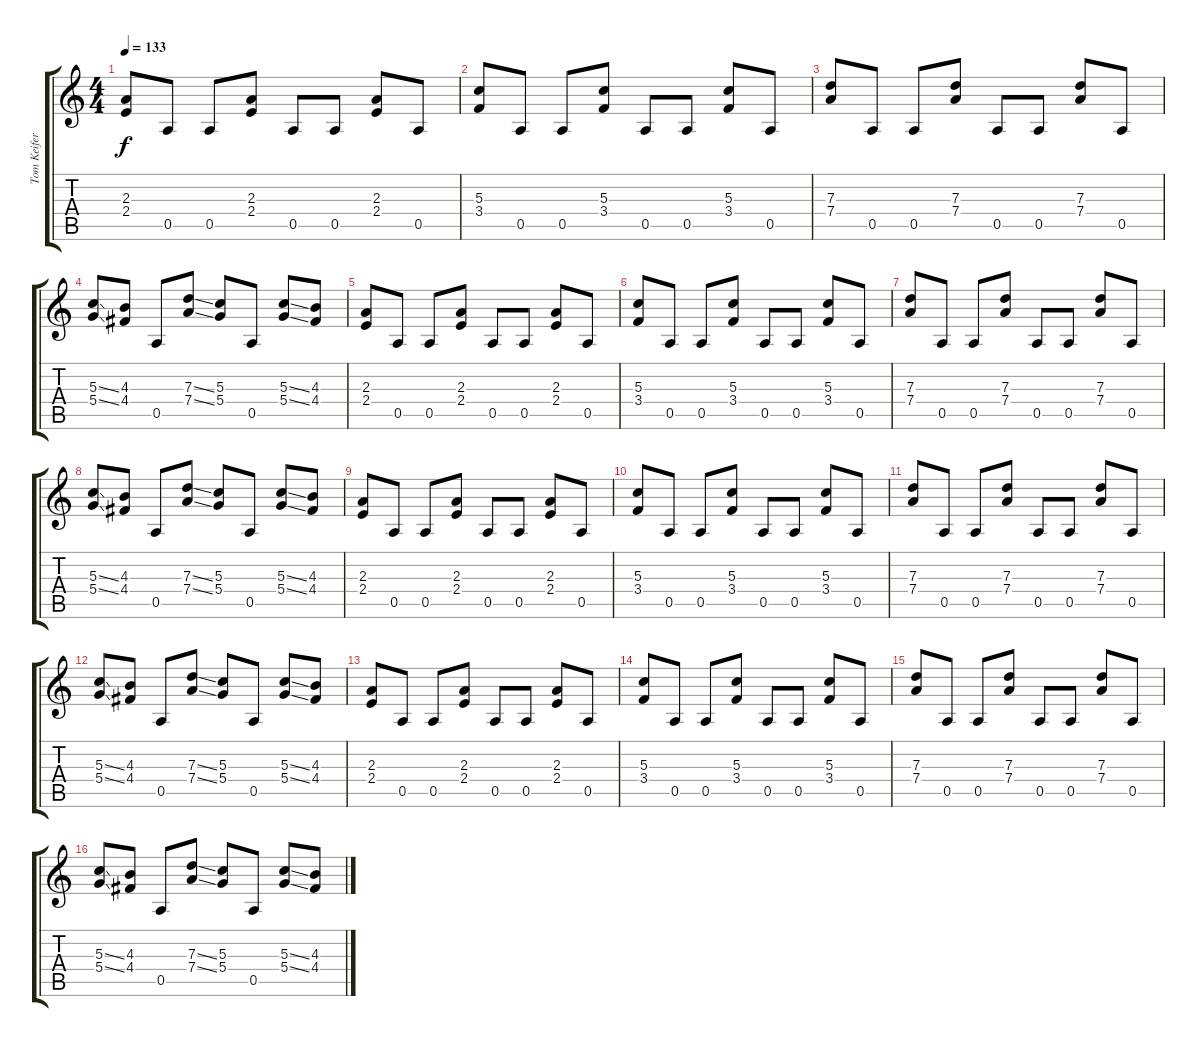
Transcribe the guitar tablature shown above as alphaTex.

\track ("Tom Keifer" "Tom Keifer") {instrument distortionguitar}
\staff {score tabs}
\tuning (E4 B3 G3 D3 A2 E2) {hide}
\ts (4 4)
\tempo 133
\clef g2
\ks c
(2.3 2.4).8{dy f instrument distortionguitar} 0.5.8 0.5.8 (2.3 2.4).8 0.5.8 0.5.8 (2.3 2.4).8 0.5.8 |
(5.3 3.4).8 0.5.8 0.5.8 (5.3 3.4).8 0.5.8 0.5.8 (5.3 3.4).8 0.5.8 |
(7.3 7.4).8 0.5.8 0.5.8 (7.3 7.4).8 0.5.8 0.5.8 (7.3 7.4).8 0.5.8 |
(5.3{ss} 5.4{ss}).8 (4.3 4.4).8 0.5.8 (7.3{ss} 7.4{ss}).8 (5.3 5.4).8 0.5.8 (5.3{ss} 5.4{ss}).8 (4.3 4.4).8 |
(2.3 2.4).8 0.5.8 0.5.8 (2.3 2.4).8 0.5.8 0.5.8 (2.3 2.4).8 0.5.8 |
(5.3 3.4).8 0.5.8 0.5.8 (5.3 3.4).8 0.5.8 0.5.8 (5.3 3.4).8 0.5.8 |
(7.3 7.4).8 0.5.8 0.5.8 (7.3 7.4).8 0.5.8 0.5.8 (7.3 7.4).8 0.5.8 |
(5.3{ss} 5.4{ss}).8 (4.3 4.4).8 0.5.8 (7.3{ss} 7.4{ss}).8 (5.3 5.4).8 0.5.8 (5.3{ss} 5.4{ss}).8 (4.3 4.4).8 |
(2.3 2.4).8 0.5.8 0.5.8 (2.3 2.4).8 0.5.8 0.5.8 (2.3 2.4).8 0.5.8 |
(5.3 3.4).8 0.5.8 0.5.8 (5.3 3.4).8 0.5.8 0.5.8 (5.3 3.4).8 0.5.8 |
(7.3 7.4).8 0.5.8 0.5.8 (7.3 7.4).8 0.5.8 0.5.8 (7.3 7.4).8 0.5.8 |
(5.3{ss} 5.4{ss}).8 (4.3 4.4).8 0.5.8 (7.3{ss} 7.4{ss}).8 (5.3 5.4).8 0.5.8 (5.3{ss} 5.4{ss}).8 (4.3 4.4).8 |
(2.3 2.4).8 0.5.8 0.5.8 (2.3 2.4).8 0.5.8 0.5.8 (2.3 2.4).8 0.5.8 |
(5.3 3.4).8 0.5.8 0.5.8 (5.3 3.4).8 0.5.8 0.5.8 (5.3 3.4).8 0.5.8 |
(7.3 7.4).8 0.5.8 0.5.8 (7.3 7.4).8 0.5.8 0.5.8 (7.3 7.4).8 0.5.8 |
(5.3{ss} 5.4{ss}).8 (4.3 4.4).8 0.5.8 (7.3{ss} 7.4{ss}).8 (5.3 5.4).8 0.5.8 (5.3{ss} 5.4{ss}).8 (4.3 4.4).8
